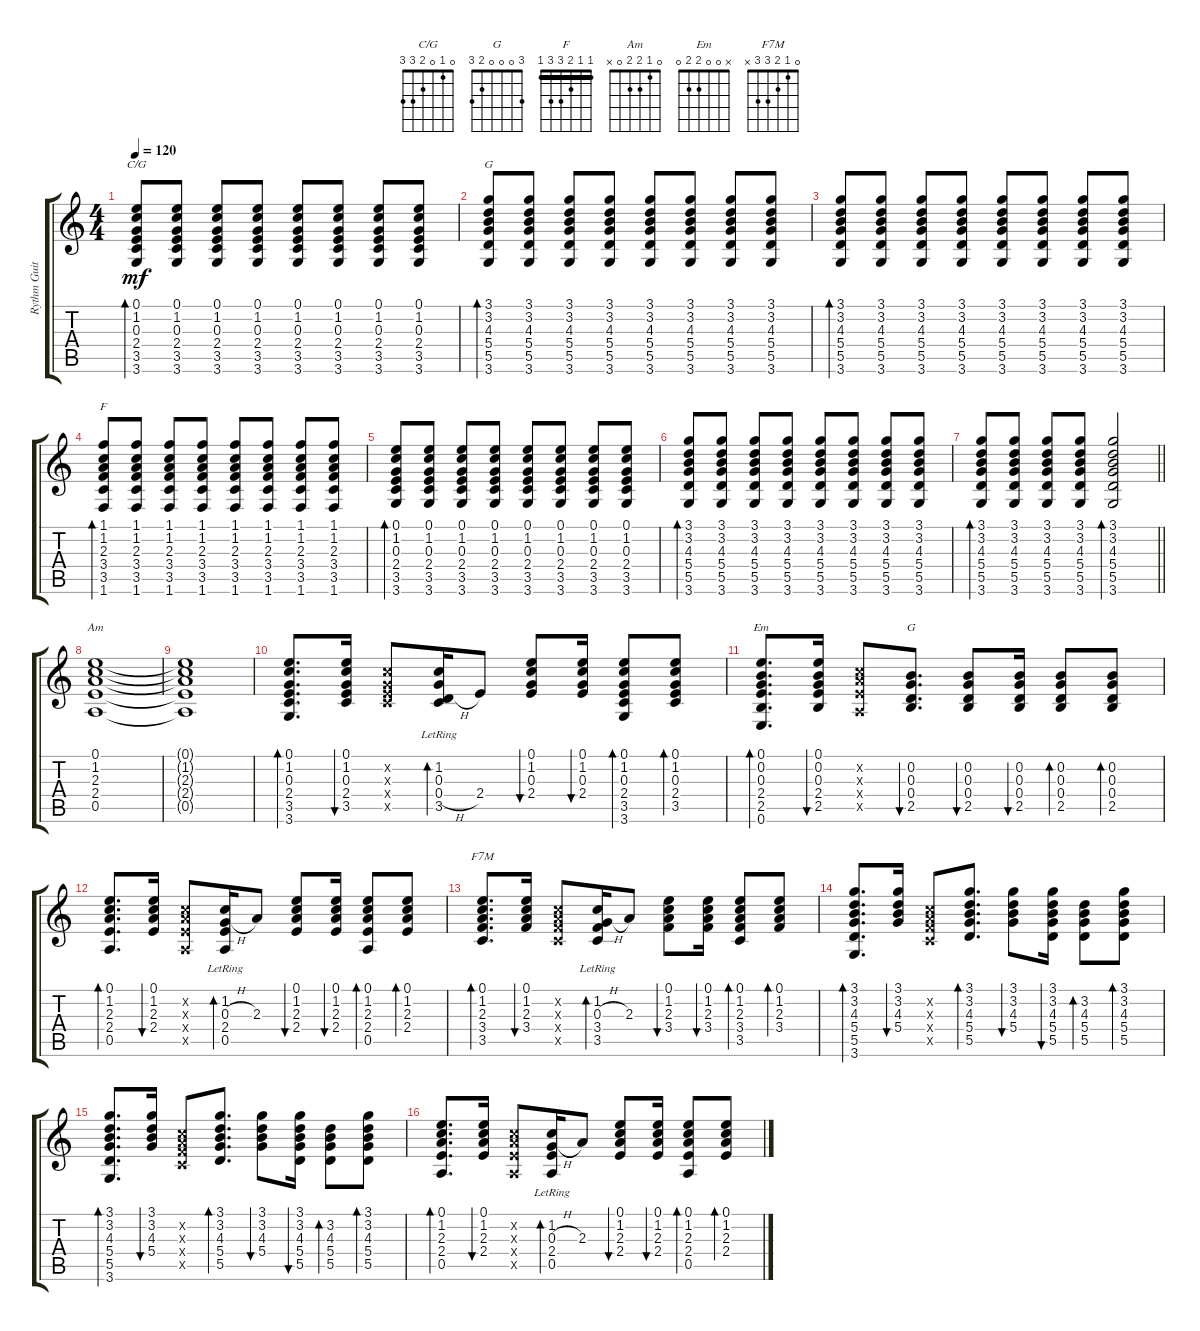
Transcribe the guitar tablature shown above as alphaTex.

\track ("Rythm Guitar" "Rythm Guit") {instrument acousticguitarsteel}
\staff {score tabs}
\tuning (E4 B3 G3 D3 A2 E2) {hide}
\chord ("C/G" 0 1 0 2 3 3)
\chord ("G" 3 3 4 5 5 3) {barre 3}
\chord ("F" 1 1 2 3 3 1) {barre 1}
\chord ("Am" 0 1 2 2 0 x)
\chord ("Em" x 0 0 2 2 0)
\chord ("G" 3 0 0 0 2 3)
\chord ("F7M" 0 1 2 3 3 x)
\ts (4 4)
\tempo 120
\clef g2
\ks c
(0.1 1.2 0.3 2.4 3.5 3.6).8{bd 60 ch "C/G" dy mf} (0.1 1.2 0.3 2.4 3.5 3.6).8 (0.1 1.2 0.3 2.4 3.5 3.6).8 (0.1 1.2 0.3 2.4 3.5 3.6).8 (0.1 1.2 0.3 2.4 3.5 3.6).8 (0.1 1.2 0.3 2.4 3.5 3.6).8 (0.1 1.2 0.3 2.4 3.5 3.6).8 (0.1 1.2 0.3 2.4 3.5 3.6).8 |
(3.1 3.2 4.3 5.4 5.5 3.6).8{bd 30 ch "G"} (3.1 3.2 4.3 5.4 5.5 3.6).8 (3.1 3.2 4.3 5.4 5.5 3.6).8 (3.1 3.2 4.3 5.4 5.5 3.6).8 (3.1 3.2 4.3 5.4 5.5 3.6).8 (3.1 3.2 4.3 5.4 5.5 3.6).8 (3.1 3.2 4.3 5.4 5.5 3.6).8 (3.1 3.2 4.3 5.4 5.5 3.6).8 |
(3.1 3.2 4.3 5.4 5.5 3.6).8{bd 30} (3.1 3.2 4.3 5.4 5.5 3.6).8 (3.1 3.2 4.3 5.4 5.5 3.6).8 (3.1 3.2 4.3 5.4 5.5 3.6).8 (3.1 3.2 4.3 5.4 5.5 3.6).8 (3.1 3.2 4.3 5.4 5.5 3.6).8 (3.1 3.2 4.3 5.4 5.5 3.6).8 (3.1 3.2 4.3 5.4 5.5 3.6).8 |
(1.1 1.2 2.3 3.4 3.5 1.6).8{bd 30 ch "F"} (1.1 1.2 2.3 3.4 3.5 1.6).8 (1.1 1.2 2.3 3.4 3.5 1.6).8 (1.1 1.2 2.3 3.4 3.5 1.6).8 (1.1 1.2 2.3 3.4 3.5 1.6).8 (1.1 1.2 2.3 3.4 3.5 1.6).8 (1.1 1.2 2.3 3.4 3.5 1.6).8 (1.1 1.2 2.3 3.4 3.5 1.6).8 |
(0.1 1.2 0.3 2.4 3.5 3.6).8{bd 60} (0.1 1.2 0.3 2.4 3.5 3.6).8 (0.1 1.2 0.3 2.4 3.5 3.6).8 (0.1 1.2 0.3 2.4 3.5 3.6).8 (0.1 1.2 0.3 2.4 3.5 3.6).8 (0.1 1.2 0.3 2.4 3.5 3.6).8 (0.1 1.2 0.3 2.4 3.5 3.6).8 (0.1 1.2 0.3 2.4 3.5 3.6).8 |
(3.1 3.2 4.3 5.4 5.5 3.6).8{bd 30} (3.1 3.2 4.3 5.4 5.5 3.6).8 (3.1 3.2 4.3 5.4 5.5 3.6).8 (3.1 3.2 4.3 5.4 5.5 3.6).8 (3.1 3.2 4.3 5.4 5.5 3.6).8 (3.1 3.2 4.3 5.4 5.5 3.6).8 (3.1 3.2 4.3 5.4 5.5 3.6).8 (3.1 3.2 4.3 5.4 5.5 3.6).8 |
\barLineRight lightlight
(3.1 3.2 4.3 5.4 5.5 3.6).8{bd 30} (3.1 3.2 4.3 5.4 5.5 3.6).8 (3.1 3.2 4.3 5.4 5.5 3.6).8 (3.1 3.2 4.3 5.4 5.5 3.6).8 (3.1 3.2 4.3 5.4 5.5 3.6).2{bd 30} |
(0.1 1.2 2.3 2.4 0.5).1{ch "Am"} |
(0.1{t} 1.2{t} 2.3{t} 2.4{t} 0.5{t}).1 |
(0.1 1.2 0.3 2.4 3.5 3.6).8{d bd 60} (0.1 1.2 0.3 2.4 3.5).16{bu 60} (1.2{x} 0.3{x} 2.4{x} 3.5{x}).8 (1.2{lr} 0.3{lr} 0.4{h lr} 3.5{lr}).16{bd 60} 2.4.8 (0.1 1.2 0.3 2.4).8{bu 60} (0.1 1.2 0.3 2.4).16{bu 60} (0.1 1.2 0.3 2.4 3.5 3.6).8{bd 60} (0.1 1.2 0.3 2.4 3.5).8{bd 60} |
(0.1 0.2 0.3 2.4 2.5 0.6).8{d bd 60 ch "Em"} (0.1 0.2 0.3 2.4 2.5).16{bu 60} (1.2{x} 2.3{x} 2.4{x} 0.5{x}).8 (0.2 0.3 0.4 2.5).8{d bu 60 ch "G"} (0.2 0.3 0.4 2.5).8{bu 60} (0.2 0.3 0.4 2.5).16{bu 60} (0.2 0.3 0.4 2.5).8{bd 60} (0.2 0.3 0.4 2.5).8{bd 60} |
(0.1 1.2 2.3 2.4 0.5).8{d bd 60} (0.1 1.2 2.3 2.4).16{bu 60} (1.2{x} 2.3{x} 2.4{x} 0.5{x}).8 (1.2{lr} 0.3{h lr} 2.4{lr} 0.5{lr}).16{bd 60} 2.3.8 (0.1 1.2 2.3 2.4).8{bu 60} (0.1 1.2 2.3 2.4).16{bu 60} (0.1 1.2 2.3 2.4 0.5).8{bd 60} (0.1 1.2 2.3 2.4).8{bd 60} |
(0.1 1.2 2.3 3.4 3.5).8{d bd 60 ch "F7M"} (0.1 1.2 2.3 3.4).16{bu 60} (1.2{x} 2.3{x} 3.4{x} 3.5{x}).8 (1.2{lr} 0.3{h lr} 3.4{lr} 3.5{lr}).16{bd 60} 2.3.8 (0.1 1.2 2.3 3.4).8{bu 60} (0.1 1.2 2.3 3.4).16{bu 60} (0.1 1.2 2.3 3.4 3.5).8{bd 60} (0.1 1.2 2.3 3.4).8{bd 60} |
(3.1 3.2 4.3 5.4 5.5 3.6).8{d bd 60} (3.1 3.2 4.3 5.4).16{bu 60} (1.2{x} 2.3{x} 3.4{x} 3.5{x}).8 (3.1 3.2 4.3 5.4 5.5).8{d bd 60} (3.1 3.2 4.3 5.4).8{bu 60} (3.1 3.2 4.3 5.4 5.5).16{bu 60} (3.2 4.3 5.4 5.5).8{bd 60} (3.1 3.2 4.3 5.4 5.5).8{bd 60} |
(3.1 3.2 4.3 5.4 5.5 3.6).8{d bd 60} (3.1 3.2 4.3 5.4).16{bu 60} (1.2{x} 2.3{x} 3.4{x} 3.5{x}).8 (3.1 3.2 4.3 5.4 5.5).8{d bd 60} (3.1 3.2 4.3 5.4).8{bu 60} (3.1 3.2 4.3 5.4 5.5).16{bu 60} (3.2 4.3 5.4 5.5).8{bd 60} (3.1 3.2 4.3 5.4 5.5).8{bd 60} |
(0.1 1.2 2.3 2.4 0.5).8{d bd 60} (0.1 1.2 2.3 2.4).16{bu 60} (1.2{x} 2.3{x} 2.4{x} 0.5{x}).8 (1.2{lr} 0.3{h lr} 2.4{lr} 0.5{lr}).16{bd 60} 2.3.8 (0.1 1.2 2.3 2.4).8{bu 60} (0.1 1.2 2.3 2.4).16{bu 60} (0.1 1.2 2.3 2.4 0.5).8{bd 60} (0.1 1.2 2.3 2.4).8{bd 60}
